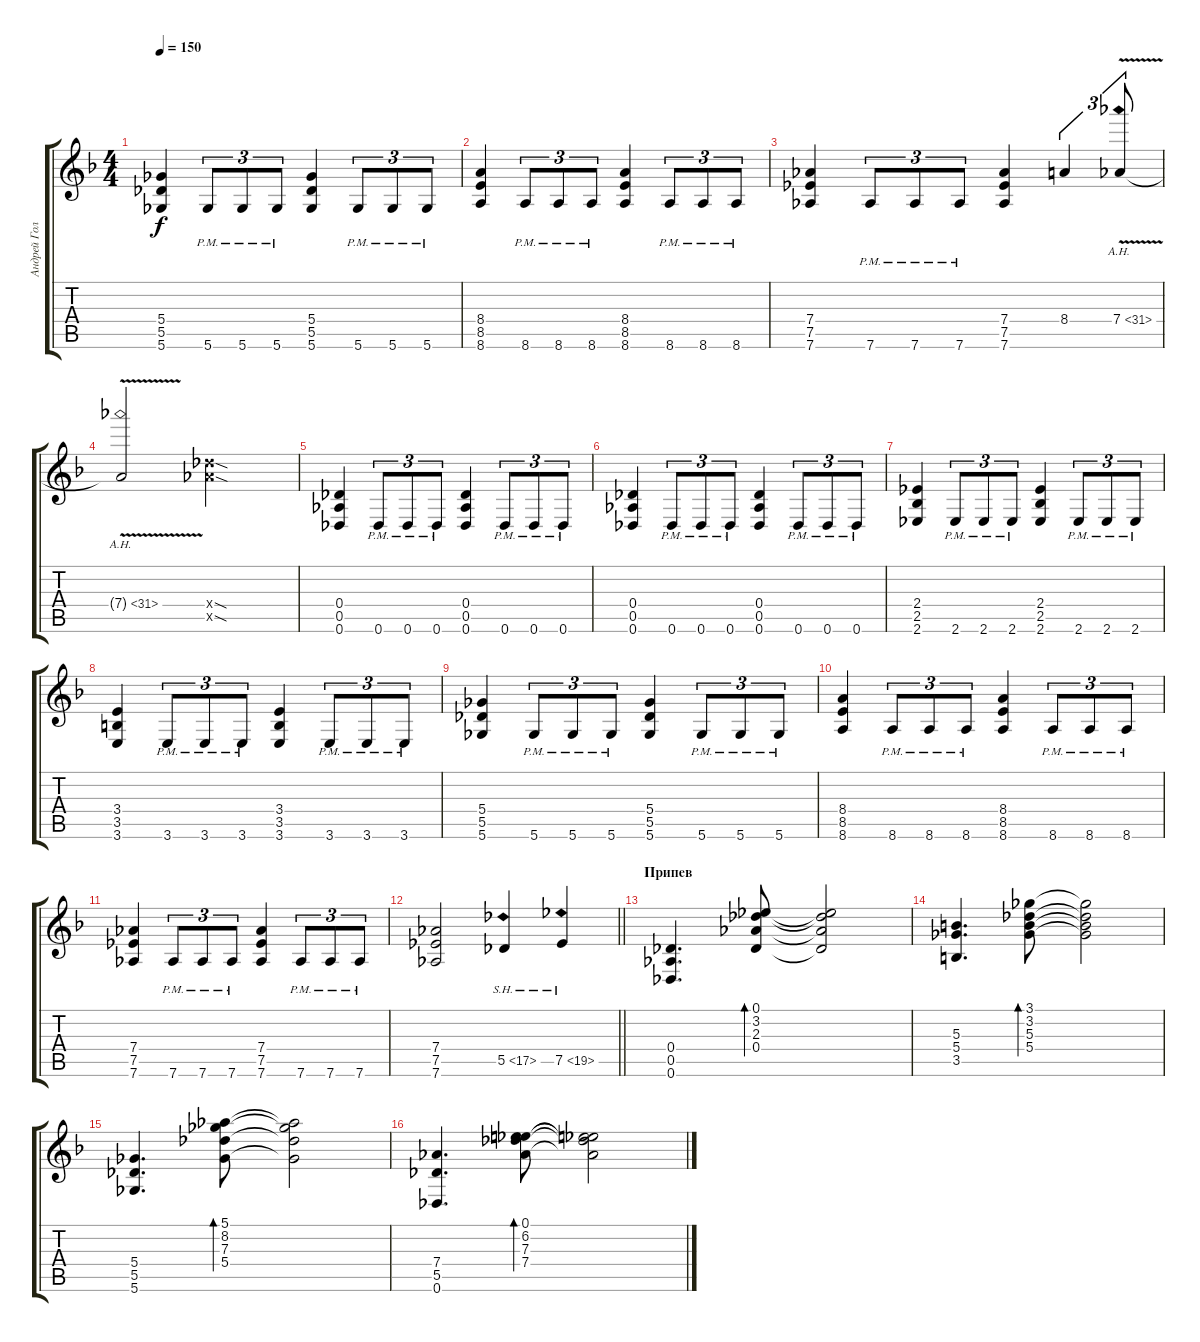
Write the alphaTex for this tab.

\track ("Андрей Голованов" "Андрей Гол") {instrument distortionguitar}
\staff {score tabs}
\tuning (Eb4 Bb3 Gb3 Db3 Ab2 Db2) {hide}
\ts (4 4)
\tempo 150
\clef g2
\ks dminor
(5.4 5.5 5.6).4{dy f} 5.6{pm}.8{tu (3 2)} 5.6{pm}.8{tu (3 2)} 5.6{pm}.8{tu (3 2)} (5.4 5.5 5.6).4 5.6{pm}.8{tu (3 2)} 5.6{pm}.8{tu (3 2)} 5.6{pm}.8{tu (3 2)} |
(8.4 8.5 8.6).4 8.6{pm}.8{tu (3 2)} 8.6{pm}.8{tu (3 2)} 8.6{pm}.8{tu (3 2)} (8.4 8.5 8.6).4 8.6{pm}.8{tu (3 2)} 8.6{pm}.8{tu (3 2)} 8.6{pm}.8{tu (3 2)} |
(7.4 7.5 7.6).4 7.6{pm}.8{tu (3 2)} 7.6{pm}.8{tu (3 2)} 7.6{pm}.8{tu (3 2)} (7.4 7.5 7.6).4 8.4.4{tu (3 2)} 7.4{ah 24 v}.8{tu (3 2)} |
7.4{ah 24 v t}.2 (12.4{sod x} 12.5{sod x}).2 |
(0.4 0.5 0.6).4 0.6{pm}.8{tu (3 2)} 0.6{pm}.8{tu (3 2)} 0.6{pm}.8{tu (3 2)} (0.4 0.5 0.6).4 0.6{pm}.8{tu (3 2)} 0.6{pm}.8{tu (3 2)} 0.6{pm}.8{tu (3 2)} |
(0.4 0.5 0.6).4 0.6{pm}.8{tu (3 2)} 0.6{pm}.8{tu (3 2)} 0.6{pm}.8{tu (3 2)} (0.4 0.5 0.6).4 0.6{pm}.8{tu (3 2)} 0.6{pm}.8{tu (3 2)} 0.6{pm}.8{tu (3 2)} |
(2.4 2.5 2.6).4 2.6{pm}.8{tu (3 2)} 2.6{pm}.8{tu (3 2)} 2.6{pm}.8{tu (3 2)} (2.4 2.5 2.6).4 2.6{pm}.8{tu (3 2)} 2.6{pm}.8{tu (3 2)} 2.6{pm}.8{tu (3 2)} |
(3.4 3.5 3.6).4 3.6{pm}.8{tu (3 2)} 3.6{pm}.8{tu (3 2)} 3.6{pm}.8{tu (3 2)} (3.4 3.5 3.6).4 3.6{pm}.8{tu (3 2)} 3.6{pm}.8{tu (3 2)} 3.6{pm}.8{tu (3 2)} |
(5.4 5.5 5.6).4 5.6{pm}.8{tu (3 2)} 5.6{pm}.8{tu (3 2)} 5.6{pm}.8{tu (3 2)} (5.4 5.5 5.6).4 5.6{pm}.8{tu (3 2)} 5.6{pm}.8{tu (3 2)} 5.6{pm}.8{tu (3 2)} |
(8.4 8.5 8.6).4 8.6{pm}.8{tu (3 2)} 8.6{pm}.8{tu (3 2)} 8.6{pm}.8{tu (3 2)} (8.4 8.5 8.6).4 8.6{pm}.8{tu (3 2)} 8.6{pm}.8{tu (3 2)} 8.6{pm}.8{tu (3 2)} |
(7.4 7.5 7.6).4 7.6{pm}.8{tu (3 2)} 7.6{pm}.8{tu (3 2)} 7.6{pm}.8{tu (3 2)} (7.4 7.5 7.6).4 7.6{pm}.8{tu (3 2)} 7.6{pm}.8{tu (3 2)} 7.6{pm}.8{tu (3 2)} |
\barLineRight lightlight
(7.4 7.5 7.6).2 5.5{sh 12}.4 7.5{sh 12}.4 |
\section ("" "Припев")
(0.4 0.5 0.6).4{d} (0.1 3.2 2.3 0.4).8{bd 120} (0.1{t} 3.2{t} 2.3{t} 0.4{t}).2 |
(5.3 5.4 3.5).4{d} (3.1 3.2 5.3 5.4).8{bd 480} (3.1{t} 3.2{t} 5.3{t} 5.4{t}).2 |
(5.4 5.5 5.6).4{d} (5.1 8.2 7.3 5.4).8{bd 480} (5.1{t} 8.2{t} 7.3{t} 5.4{t}).2 |
(7.4 5.5 0.6).4{d} (0.1 6.2 7.3 7.4).8{bd 60} (0.1{t} 6.2{t} 7.3{t} 7.4{t}).2
